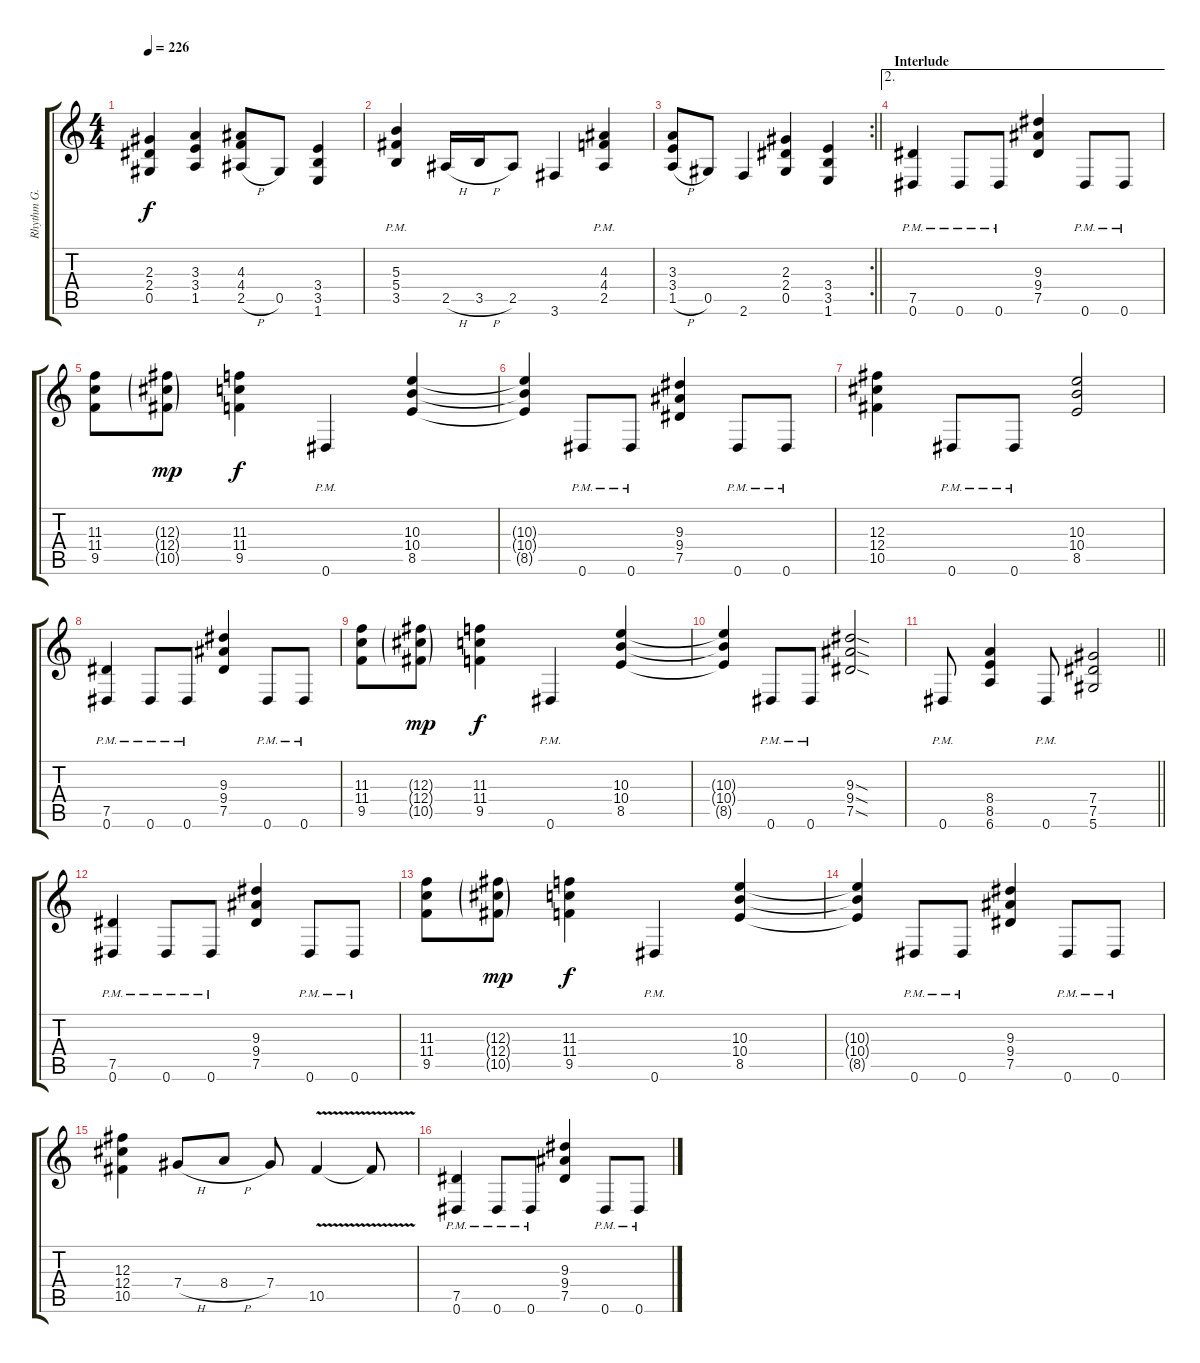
\track ("Rhythm G." "Rhythm G.") {instrument distortionguitar}
\staff {score tabs}
\tuning (Eb4 Bb3 Gb3 Db3 Ab2 Eb2) {hide}
\ts (4 4)
\tempo 226
\clef g2
\ks c
(2.3 2.4 0.5).4{dy f} (3.3 3.4 1.5).4 (4.3 4.4 2.5{h}).8 0.5.8 (3.4 3.5 1.6).4 |
(5.3{pm} 5.4{pm} 3.5{pm}).4 2.5{h}.16 3.5{h}.16 2.5.8 3.6.4 (4.3{pm} 4.4{pm} 2.5{pm}).4 |
\rc 2
\barLineRight lightlight
(3.3 3.4 1.5{h}).8 0.5.8 2.6.4 (2.3 2.4 0.5).4 (3.4 3.5 1.6).4 |
\ae 2
\section ("" "Interlude")
(7.5{pm} 0.6{pm}).4 0.6{pm}.8 0.6{pm}.8 (9.3 9.4 7.5).4 0.6{pm}.8 0.6{pm}.8 |
(11.3 11.4 9.5).8 (12.3{g} 12.4{g} 10.5{g}).8{dy mp} (11.3 11.4 9.5).4{dy f} 0.6{pm}.4 (10.3 10.4 8.5).4 |
(10.3{t} 10.4{t} 8.5{t}).4 0.6{pm}.8 0.6{pm}.8 (9.3 9.4 7.5).4 0.6{pm}.8 0.6{pm}.8 |
(12.3 12.4 10.5).4 0.6{pm}.8 0.6{pm}.8 (10.3 10.4 8.5).2 |
(7.5{pm} 0.6{pm}).4 0.6{pm}.8 0.6{pm}.8 (9.3 9.4 7.5).4 0.6{pm}.8 0.6{pm}.8 |
(11.3 11.4 9.5).8 (12.3{g} 12.4{g} 10.5{g}).8{dy mp} (11.3 11.4 9.5).4{dy f} 0.6{pm}.4 (10.3 10.4 8.5).4 |
(10.3{t} 10.4{t} 8.5{t}).4 0.6{pm}.8 0.6{pm}.8 (9.3{sod} 9.4{sod} 7.5{sod}).2 |
\barLineRight lightlight
0.6{pm}.8 (8.4 8.5 6.6).4 0.6{pm}.8 (7.4 7.5 5.6).2 |
(7.5{pm} 0.6{pm}).4 0.6{pm}.8 0.6{pm}.8 (9.3 9.4 7.5).4 0.6{pm}.8 0.6{pm}.8 |
(11.3 11.4 9.5).8 (12.3{g} 12.4{g} 10.5{g}).8{dy mp} (11.3 11.4 9.5).4{dy f} 0.6{pm}.4 (10.3 10.4 8.5).4 |
(10.3{t} 10.4{t} 8.5{t}).4 0.6{pm}.8 0.6{pm}.8 (9.3 9.4 7.5).4 0.6{pm}.8 0.6{pm}.8 |
(12.3 12.4 10.5).4 7.4{h}.8 8.4{h}.8 7.4.8 10.5{v}.4 10.5{t}.8 |
(7.5{pm} 0.6{pm}).4 0.6{pm}.8 0.6{pm}.8 (9.3 9.4 7.5).4 0.6{pm}.8 0.6{pm}.8
